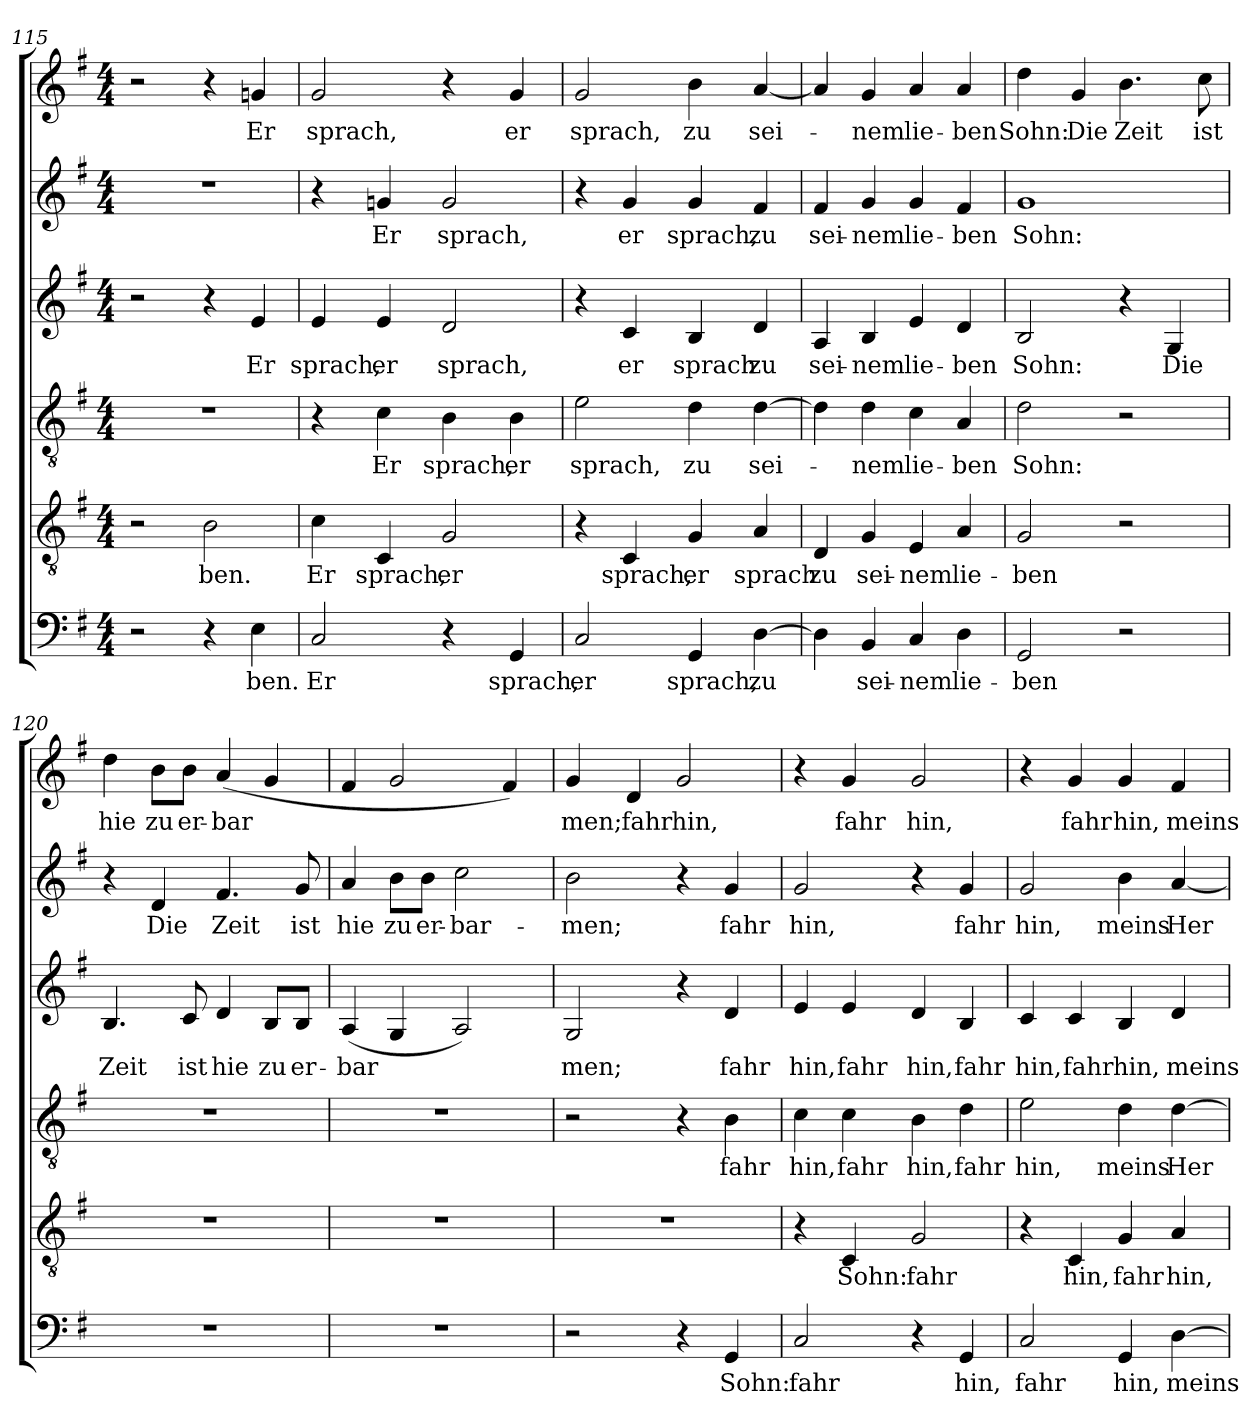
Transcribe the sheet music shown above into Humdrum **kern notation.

**kern	**text	**kern	**text	**kern	**text	**kern	**text	**kern	**text	**kern	**text
*part6	*part6	*part5	*part5	*part4	*part4	*part3	*part3	*part2	*part2	*part1	*part1
*staff6	*staff6	*staff5	*staff5	*staff4	*staff4	*staff3	*staff3	*staff2	*staff2	*staff1	*staff1
*clefF4	*	*clefGv2	*	*clefGv2	*	*clefG2	*	*clefG2	*	*clefG2	*
*k[f#]	*	*k[f#]	*	*k[f#]	*	*k[f#]	*	*k[f#]	*	*k[f#]	*
*G:	*	*G:	*	*G:	*	*G:	*	*G:	*	*G:	*
*M4/4	*	*M4/4	*	*M4/4	*	*M4/4	*	*M4/4	*	*M4/4	*
=115	=115	=115	=115	=115	=115	=115	=115	=115	=115	=115	=115
2r	.	2r	.	1r	.	2r	.	1r	.	2r	.
!	!	!	!LO:LY:b	!	!	!	!	!	!	!	!
4r	.	2B\	ben.	.	.	4r	.	.	.	4r	.
!	!LO:LY:b	!	!	!	!	!	!LO:LY:b	!	!	!	!LO:LY:b
4E\	ben.	.	.	.	.	4e/	Er	.	.	4gn/	Er
=116	=116	=116	=116	=116	=116	=116	=116	=116	=116	=116	=116
!	!LO:LY:b	!	!LO:LY:b	!	!	!	!LO:LY:b	!	!	!	!LO:LY:b
2C/	Er	4c\	Er	4r	.	4e/	sprach,	4r	.	2g/	sprach,
!	!	!	!LO:LY:b	!	!LO:LY:b	!	!LO:LY:b	!	!LO:LY:b	!	!
.	.	4C/	sprach,	4c\	Er	4e/	er	4gn/	Er	.	.
!	!	!	!LO:LY:b	!	!LO:LY:b	!	!LO:LY:b	!	!LO:LY:b	!	!
4r	.	2G/	er	4B\	sprach,	2d/	sprach,	2g/	sprach,	4r	.
!	!LO:LY:b	!	!	!	!LO:LY:b	!	!	!	!	!	!LO:LY:b
4GG/	sprach,	.	.	4B\	er	.	.	.	.	4g/	er
=117	=117	=117	=117	=117	=117	=117	=117	=117	=117	=117	=117
!	!LO:LY:b	!	!	!	!LO:LY:b	!	!	!	!	!	!LO:LY:b
2C/	er	4r	.	2e\	sprach,	4r	.	4r	.	2g/	sprach,
!	!	!	!LO:LY:b	!	!	!	!LO:LY:b	!	!LO:LY:b	!	!
.	.	4C/	sprach,	.	.	4c/	er	4g/	er	.	.
!	!LO:LY:b	!	!LO:LY:b	!	!LO:LY:b	!	!LO:LY:b	!	!LO:LY:b	!	!LO:LY:b
4GG/	sprach,	4G/	er	4d\	zu	4B/	sprach	4g/	sprach,	4b\	zu
!	!LO:LY:b	!	!LO:LY:b	!	!LO:LY:b	!	!LO:LY:b	!	!LO:LY:b	!	!LO:LY:b
[4D\	zu	4A/	sprach	[4d\	sei-	4d/	zu	4f#/	zu	[4a/	sei-
=118	=118	=118	=118	=118	=118	=118	=118	=118	=118	=118	=118
!	!	!	!LO:LY:b	!	!	!	!LO:LY:b	!	!LO:LY:b	!	!
4D\]	.	4D/	zu	4d\]	.	4A/	sei-	4f#/	sei-	4a/]	.
!	!LO:LY:b	!	!LO:LY:b	!	!LO:LY:b	!	!LO:LY:b	!	!LO:LY:b	!	!LO:LY:b
4BB/	sei-	4G/	sei-	4d\	-nem	4B/	-nem	4g/	-nem	4g/	-nem
!	!LO:LY:b	!	!LO:LY:b	!	!LO:LY:b	!	!LO:LY:b	!	!LO:LY:b	!	!LO:LY:b
4C/	-nem	4E/	-nem	4c\	lie-	4e/	lie-	4g/	lie-	4a/	lie-
!	!LO:LY:b	!	!LO:LY:b	!	!LO:LY:b	!	!LO:LY:b	!	!LO:LY:b	!	!LO:LY:b
4D\	lie-	4A/	lie-	4A/	-ben	4d/	-ben	4f#/	-ben	4a/	-ben
=119	=119	=119	=119	=119	=119	=119	=119	=119	=119	=119	=119
!	!LO:LY:b	!	!LO:LY:b	!	!LO:LY:b	!	!LO:LY:b	!	!LO:LY:b	!	!LO:LY:b
2GG/	-ben	2G/	-ben	2d\	Sohn:	2B/	Sohn:	1g	Sohn:	4dd\	Sohn:
!	!	!	!	!	!	!	!	!	!	!	!LO:LY:b
.	.	.	.	.	.	.	.	.	.	4g/	Die
!	!	!	!	!	!	!	!	!	!	!	!LO:LY:b
2r	.	2r	.	2r	.	4r	.	.	.	4.b\	Zeit
!	!	!	!	!	!	!	!LO:LY:b	!	!	!	!
.	.	.	.	.	.	4G/	Die	.	.	.	.
!	!	!	!	!	!	!	!	!	!	!	!LO:LY:b
.	.	.	.	.	.	.	.	.	.	8cc\	ist
!!LO:LB:g=z
=120	=120	=120	=120	=120	=120	=120	=120	=120	=120	=120	=120
!	!	!	!	!	!	!	!LO:LY:b	!	!	!	!LO:LY:b
1r	.	1r	.	1r	.	4.B/	Zeit	4r	.	4dd\	hie
!	!	!	!	!	!	!	!	!	!LO:LY:b	!	!LO:LY:b
.	.	.	.	.	.	.	.	4d/	Die	8b\L	zu
!	!	!	!	!	!	!	!LO:LY:b	!	!	!	!LO:LY:b
.	.	.	.	.	.	8c/	ist	.	.	8b\J	er-
!	!	!	!	!	!	!	!LO:LY:b	!	!LO:LY:b	!	!LO:LY:b
.	.	.	.	.	.	4d/	hie	4.f#/	Zeit	(<4a/	-bar
!	!	!	!	!	!	!	!LO:LY:b	!	!	!	!
.	.	.	.	.	.	8B/L	zu	.	.	4g/	.
!	!	!	!	!	!	!	!LO:LY:b	!	!LO:LY:b	!	!
.	.	.	.	.	.	8B/J	er-	8g/	ist	.	.
=121	=121	=121	=121	=121	=121	=121	=121	=121	=121	=121	=121
!	!	!	!	!	!	!	!LO:LY:b	!	!LO:LY:b	!	!
1r	.	1r	.	1r	.	(<4A/	-bar	4a/	hie	4f#/	.
!	!	!	!	!	!	!	!	!	!LO:LY:b	!	!
.	.	.	.	.	.	4G/	.	8b\L	zu	2g/	.
!	!	!	!	!	!	!	!	!	!LO:LY:b	!	!
.	.	.	.	.	.	.	.	8b\J	er-	.	.
!	!	!	!	!	!	!	!	!	!LO:LY:b	!	!
.	.	.	.	.	.	2A/)	.	2cc\	-bar-	.	.
.	.	.	.	.	.	.	.	.	.	4f#/)	.
=122	=122	=122	=122	=122	=122	=122	=122	=122	=122	=122	=122
!	!	!	!	!	!	!	!LO:LY:b	!	!LO:LY:b	!	!LO:LY:b
2r	.	1r	.	2r	.	2G/	men;	2b\	-men;	4g/	men;
!	!	!	!	!	!	!	!	!	!	!	!LO:LY:b
.	.	.	.	.	.	.	.	.	.	4d/	fahr
!	!	!	!	!	!	!	!	!	!	!	!LO:LY:b
4r	.	.	.	4r	.	4r	.	4r	.	2g/	hin,
!	!LO:LY:b	!	!	!	!LO:LY:b	!	!LO:LY:b	!	!LO:LY:b	!	!
4GG/	Sohn:	.	.	4B\	fahr	4d/	fahr	4g/	fahr	.	.
=123	=123	=123	=123	=123	=123	=123	=123	=123	=123	=123	=123
!	!LO:LY:b	!	!	!	!LO:LY:b	!	!LO:LY:b	!	!LO:LY:b	!	!
2C/	fahr	4r	.	4c\	hin,	4e/	hin,	2g/	hin,	4r	.
!	!	!	!LO:LY:b	!	!LO:LY:b	!	!LO:LY:b	!	!	!	!LO:LY:b
.	.	4C/	Sohn:	4c\	fahr	4e/	fahr	.	.	4g/	fahr
!	!	!	!LO:LY:b	!	!LO:LY:b	!	!LO:LY:b	!	!	!	!LO:LY:b
4r	.	2G/	fahr	4B\	hin,	4d/	hin,	4r	.	2g/	hin,
!	!LO:LY:b	!	!	!	!LO:LY:b	!	!LO:LY:b	!	!LO:LY:b	!	!
4GG/	hin,	.	.	4d\	fahr	4B/	fahr	4g/	fahr	.	.
=124	=124	=124	=124	=124	=124	=124	=124	=124	=124	=124	=124
!	!LO:LY:b	!	!	!	!LO:LY:b	!	!LO:LY:b	!	!LO:LY:b	!	!
2C/	fahr	4r	.	2e\	hin,	4c/	hin,	2g/	hin,	4r	.
!	!	!	!LO:LY:b	!	!	!	!LO:LY:b	!	!	!	!LO:LY:b
.	.	4C/	hin,	.	.	4c/	fahr	.	.	4g/	fahr
!	!LO:LY:b	!	!LO:LY:b	!	!LO:LY:b	!	!LO:LY:b	!	!LO:LY:b	!	!LO:LY:b
4GG/	hin,	4G/	fahr	4d\	meins	4B/	hin,	4b\	meins	4g/	hin,
!	!LO:LY:b	!	!LO:LY:b	!	!LO:LY:b	!	!LO:LY:b	!	!LO:LY:b	!	!LO:LY:b
[4D\	meins	4A/	hin,	[4d\	Her-	4d/	meins	[4a/	Her­	4f#/	meins
=	=	=	=	=	=	=	=	=	=	=	=
*-	*-	*-	*-	*-	*-	*-	*-	*-	*-	*-	*-
